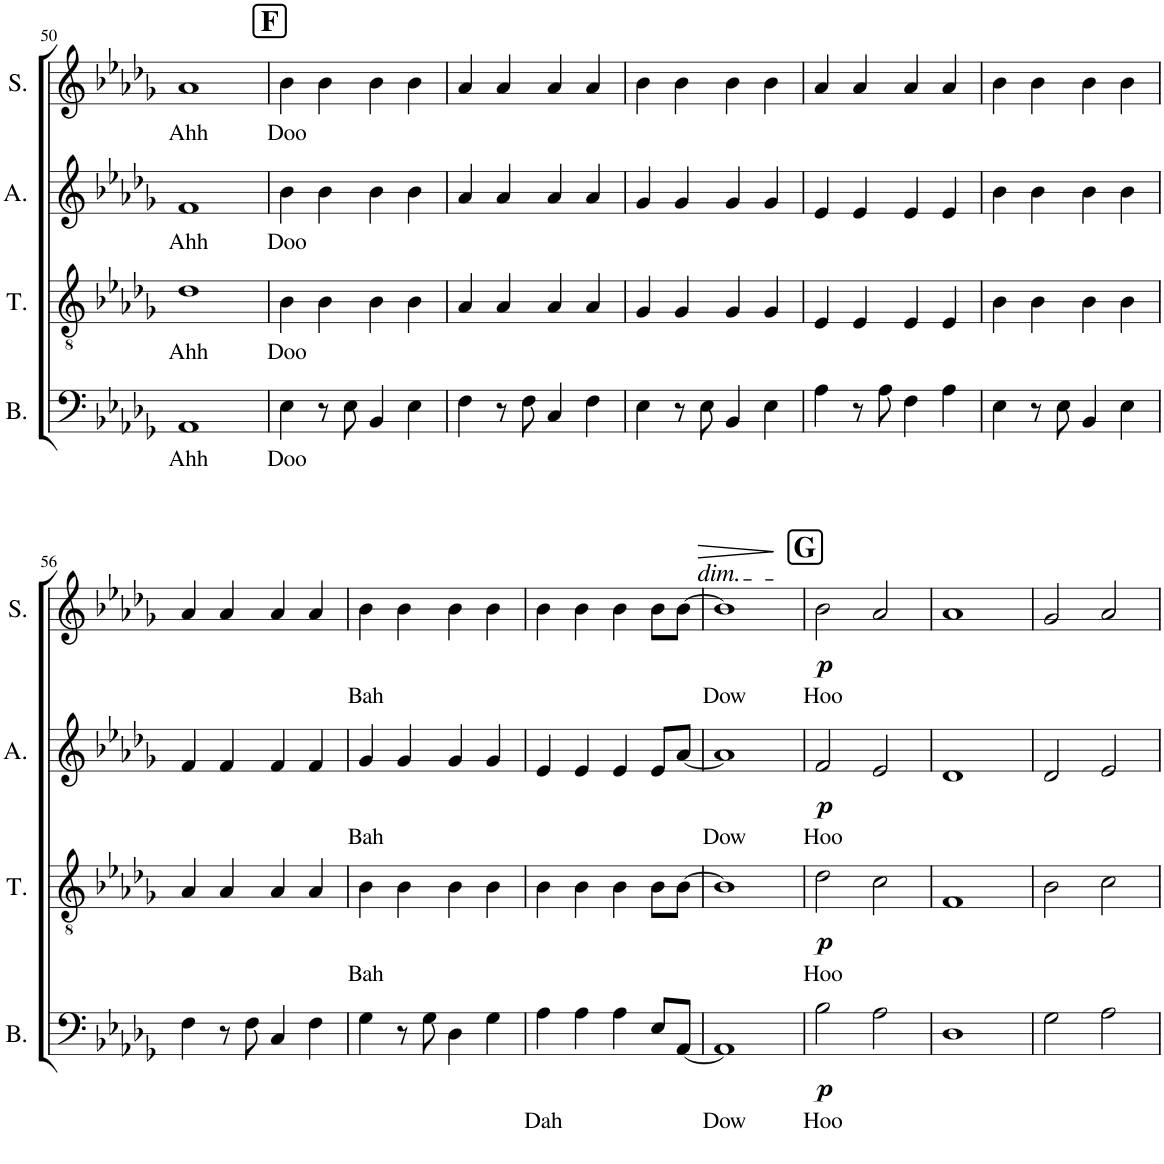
**kern	**text	**dynam	**kern	**text	**dynam	**kern	**text	**dynam	**kern	**text	**dynam
*part4	*part4	*part4	*part3	*part3	*part3	*part2	*part2	*part2	*part1	*part1	*part1
*staff4	*staff4	*staff4	*staff3	*staff3	*staff3	*staff2	*staff2	*staff2	*staff1	*staff1	*staff1
*I"Bass	*	*	*I"Tenor	*	*	*I"Alto	*	*	*I"Soprano	*	*
*I'B.	*	*	*I'T.	*	*	*I'A.	*	*	*I'S.	*	*
!!LO:PB:g=z
*clefF4	*	*	*clefGv2	*	*	*clefG2	*	*	*clefG2	*	*
*k[b-e-a-d-g-]	*	*	*k[b-e-a-d-g-]	*	*	*k[b-e-a-d-g-]	*	*	*k[b-e-a-d-g-]	*	*
*M4/4	*	*	*M4/4	*	*	*M4/4	*	*	*M4/4	*	*
=50	=50	=50	=50	=50	=50	=50	=50	=50	=50	=50	=50
!	!LO:LY:b	!	!	!LO:LY:b	!	!	!LO:LY:b	!	!	!LO:LY:b	!
1AA-	Ahh	.	1d-	Ahh	.	1f	Ahh	.	1a-	Ahh	.
!!LO:REH:place=s1:a:B:cj:fs=14:t=F
=51	=51	=51	=51	=51	=51	=51	=51	=51	=51	=51	=51
!	!LO:LY:b	!	!	!LO:LY:b	!	!	!LO:LY:b	!	!	!LO:LY:b	!
4E-\	Doo	.	4B-\	Doo	.	4b-\	Doo	.	4b-\	Doo	.
8r	.	.	4B-\	.	.	4b-\	.	.	4b-\	.	.
8E-\	.	.	.	.	.	.	.	.	.	.	.
4BB-/	.	.	4B-\	.	.	4b-\	.	.	4b-\	.	.
4E-\	.	.	4B-\	.	.	4b-\	.	.	4b-\	.	.
=52	=52	=52	=52	=52	=52	=52	=52	=52	=52	=52	=52
4F\	.	.	4A-/	.	.	4a-/	.	.	4a-/	.	.
8r	.	.	4A-/	.	.	4a-/	.	.	4a-/	.	.
8F\	.	.	.	.	.	.	.	.	.	.	.
4C/	.	.	4A-/	.	.	4a-/	.	.	4a-/	.	.
4F\	.	.	4A-/	.	.	4a-/	.	.	4a-/	.	.
=53	=53	=53	=53	=53	=53	=53	=53	=53	=53	=53	=53
4E-\	.	.	4G-/	.	.	4g-/	.	.	4b-\	.	.
8r	.	.	4G-/	.	.	4g-/	.	.	4b-\	.	.
8E-\	.	.	.	.	.	.	.	.	.	.	.
4BB-/	.	.	4G-/	.	.	4g-/	.	.	4b-\	.	.
4E-\	.	.	4G-/	.	.	4g-/	.	.	4b-\	.	.
=54	=54	=54	=54	=54	=54	=54	=54	=54	=54	=54	=54
4A-\	.	.	4E-/	.	.	4e-/	.	.	4a-/	.	.
8r	.	.	4E-/	.	.	4e-/	.	.	4a-/	.	.
8A-\	.	.	.	.	.	.	.	.	.	.	.
4F\	.	.	4E-/	.	.	4e-/	.	.	4a-/	.	.
4A-\	.	.	4E-/	.	.	4e-/	.	.	4a-/	.	.
=55	=55	=55	=55	=55	=55	=55	=55	=55	=55	=55	=55
4E-\	.	.	4B-\	.	.	4b-\	.	.	4b-\	.	.
8r	.	.	4B-\	.	.	4b-\	.	.	4b-\	.	.
8E-\	.	.	.	.	.	.	.	.	.	.	.
4BB-/	.	.	4B-\	.	.	4b-\	.	.	4b-\	.	.
4E-\	.	.	4B-\	.	.	4b-\	.	.	4b-\	.	.
!!LO:LB:g=z
=56	=56	=56	=56	=56	=56	=56	=56	=56	=56	=56	=56
4F\	.	.	4A-/	.	.	4f/	.	.	4a-/	.	.
8r	.	.	4A-/	.	.	4f/	.	.	4a-/	.	.
8F\	.	.	.	.	.	.	.	.	.	.	.
4C/	.	.	4A-/	.	.	4f/	.	.	4a-/	.	.
4F\	.	.	4A-/	.	.	4f/	.	.	4a-/	.	.
=57	=57	=57	=57	=57	=57	=57	=57	=57	=57	=57	=57
!	!	!	!	!LO:LY:b	!	!	!LO:LY:b	!	!	!LO:LY:b	!
4G-\	.	.	4B-\	Bah	.	4g-/	Bah	.	4b-\	Bah	.
8r	.	.	4B-\	.	.	4g-/	.	.	4b-\	.	.
8G-\	.	.	.	.	.	.	.	.	.	.	.
4D-\	.	.	4B-\	.	.	4g-/	.	.	4b-\	.	.
4G-\	.	.	4B-\	.	.	4g-/	.	.	4b-\	.	.
=58	=58	=58	=58	=58	=58	=58	=58	=58	=58	=58	=58
!	!LO:LY:b	!	!	!	!	!	!	!	!	!	!
4A-\	Dah	.	4B-\	.	.	4e-/	.	.	4b-\	.	.
4A-\	.	.	4B-\	.	.	4e-/	.	.	4b-\	.	.
4A-\	.	.	4B-\	.	.	4e-/	.	.	4b-\	.	.
8E-/L	.	.	8B-\L	.	.	8e-/L	.	.	8b-\L	.	.
[8AA-/J	.	.	[8B-\J	.	.	[8a-/J	.	.	[8b-\J	.	.
=59	=59	=59	=59	=59	=59	=59	=59	=59	=59	=59	=59
!	!	!	!	!	!	!	!	!	!LO:TX:a:i:t=dim.	!	!
!	!LO:LY:b	!	!	!	!	!	!LO:LY:b	!	!	!LO:LY:b	!LO:HP:b
1AA-]	Dow	.	1B-]	.	.	1a-]	Dow	.	1b-]	Dow	>
!!LO:REH:place=s1:a:B:cj:fs=14:t=G
=60	=60	=60	=60	=60	=60	=60	=60	=60	=60	=60	=60
!	!LO:LY:b	!LO:DY:b	!	!LO:LY:b	!LO:DY:b	!	!LO:LY:b	!LO:DY:b	!	!LO:LY:b	!LO:DY:b
2B-\	Hoo	p	2d-\	Hoo	p	2f/	Hoo	p	2b-\	Hoo	p
2A-\	.	.	2c\	.	.	2e-/	.	.	2a-/	.	]
=61	=61	=61	=61	=61	=61	=61	=61	=61	=61	=61	=61
1D-	.	.	1F	.	.	1d-	.	.	1a-	.	.
=62	=62	=62	=62	=62	=62	=62	=62	=62	=62	=62	=62
2G-\	.	.	2B-\	.	.	2d-/	.	.	2g-/	.	.
2A-\	.	.	2c\	.	.	2e-/	.	.	2a-/	.	.
=	=	=	=	=	=	=	=	=	=	=	=
*-	*-	*-	*-	*-	*-	*-	*-	*-	*-	*-	*-
